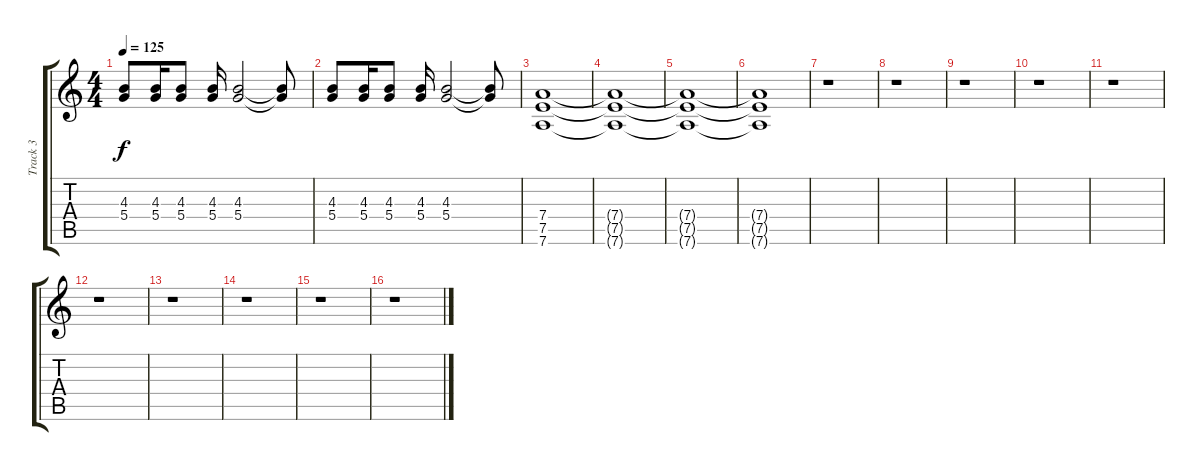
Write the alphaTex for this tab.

\track ("Track 3" "Track 3") {instrument overdrivenguitar}
\staff {score tabs}
\tuning (E4 B3 G3 D3 A2 D2) {hide}
\ts (4 4)
\tempo 125
\clef g2
\ks c
(4.3 5.4).8{dy f} (4.3 5.4).16 (4.3 5.4).8 (4.3 5.4).16 (4.3 5.4).2 (4.3{t} 5.4{t}).8 |
(4.3 5.4).8 (4.3 5.4).16 (4.3 5.4).8 (4.3 5.4).16 (4.3 5.4).2 (4.3{t} 5.4{t}).8 |
(7.4 7.5 7.6).1 |
(7.4{t} 7.5{t} 7.6{t}).1 |
(7.4{t} 7.5{t} 7.6{t}).1 |
(7.4{t} 7.5{t} 7.6{t}).1 |
r.1 |
r.1 |
r.1 |
r.1 |
r.1 |
r.1 |
r.1 |
r.1 |
r.1 |
r.1
